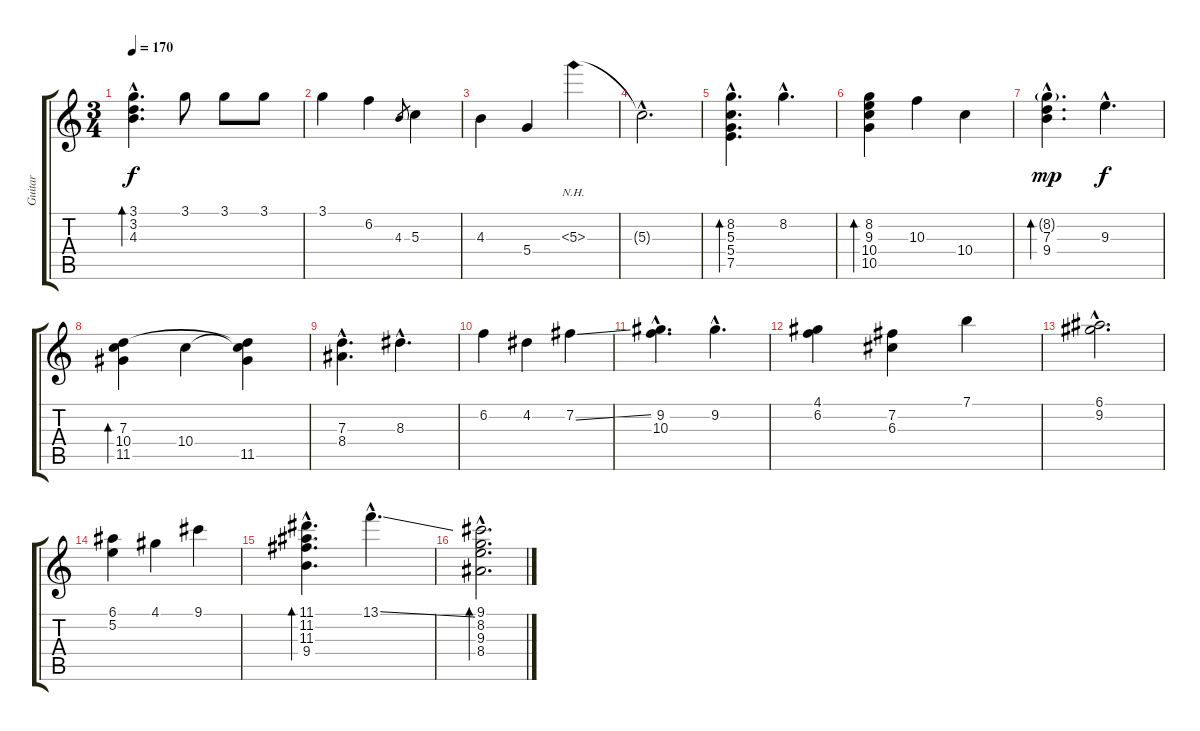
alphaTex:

\track ("Guitar" "Guitar") {instrument electricguitarjazz}
\staff {score tabs}
\tuning (E4 B3 G3 D3 A2 E2) {hide}
\ts (3 4)
\tempo 170
\clef g2
\ks c
(3.1{hac} 3.2{hac} 4.3{hac}).4{d bd 240 dy f} 3.1.8 3.1.8 3.1.8 |
3.1.4 6.2.4 4.3.8{gr} 5.3.4 |
4.3.4 5.4.4 5.3{nh}.4 |
5.3{hac t}.2{d} |
(8.2{hac} 5.3{hac} 5.4{hac} 7.5{hac}).4{d bd 240} 8.2{hac}.4{d} |
(8.2 9.3 10.4 10.5).4{bd 240} 10.3.4 10.4.4 |
(8.2{g hac} 7.3{hac} 9.4{hac}).4{d bd 240 dy mp} 9.3{hac}.4{d dy f} |
(7.3 10.4 11.5).4{bd 240} 10.4.4 (7.3{t} 10.4{t} 11.5).4 |
(7.3{hac} 8.4{hac}).4{d} 8.3{hac}.4{d} |
6.2.4 4.2.4 7.2{ss}.4 |
(9.2{hac} 10.3{hac}).4{d} 9.2{hac}.4{d} |
(4.1 6.2).4 (7.2 6.3).4 7.1.4 |
(6.1{hac} 9.2{hac}).2{d} |
(6.1 5.2).4 4.1.4 9.1.4 |
(11.1{hac} 11.2{hac} 11.3{hac} 9.4{hac}).4{d bd 240} 13.1{ss hac}.4{d} |
(9.1{hac} 8.2{hac} 9.3{hac} 8.4{hac}).2{d bd 240}
